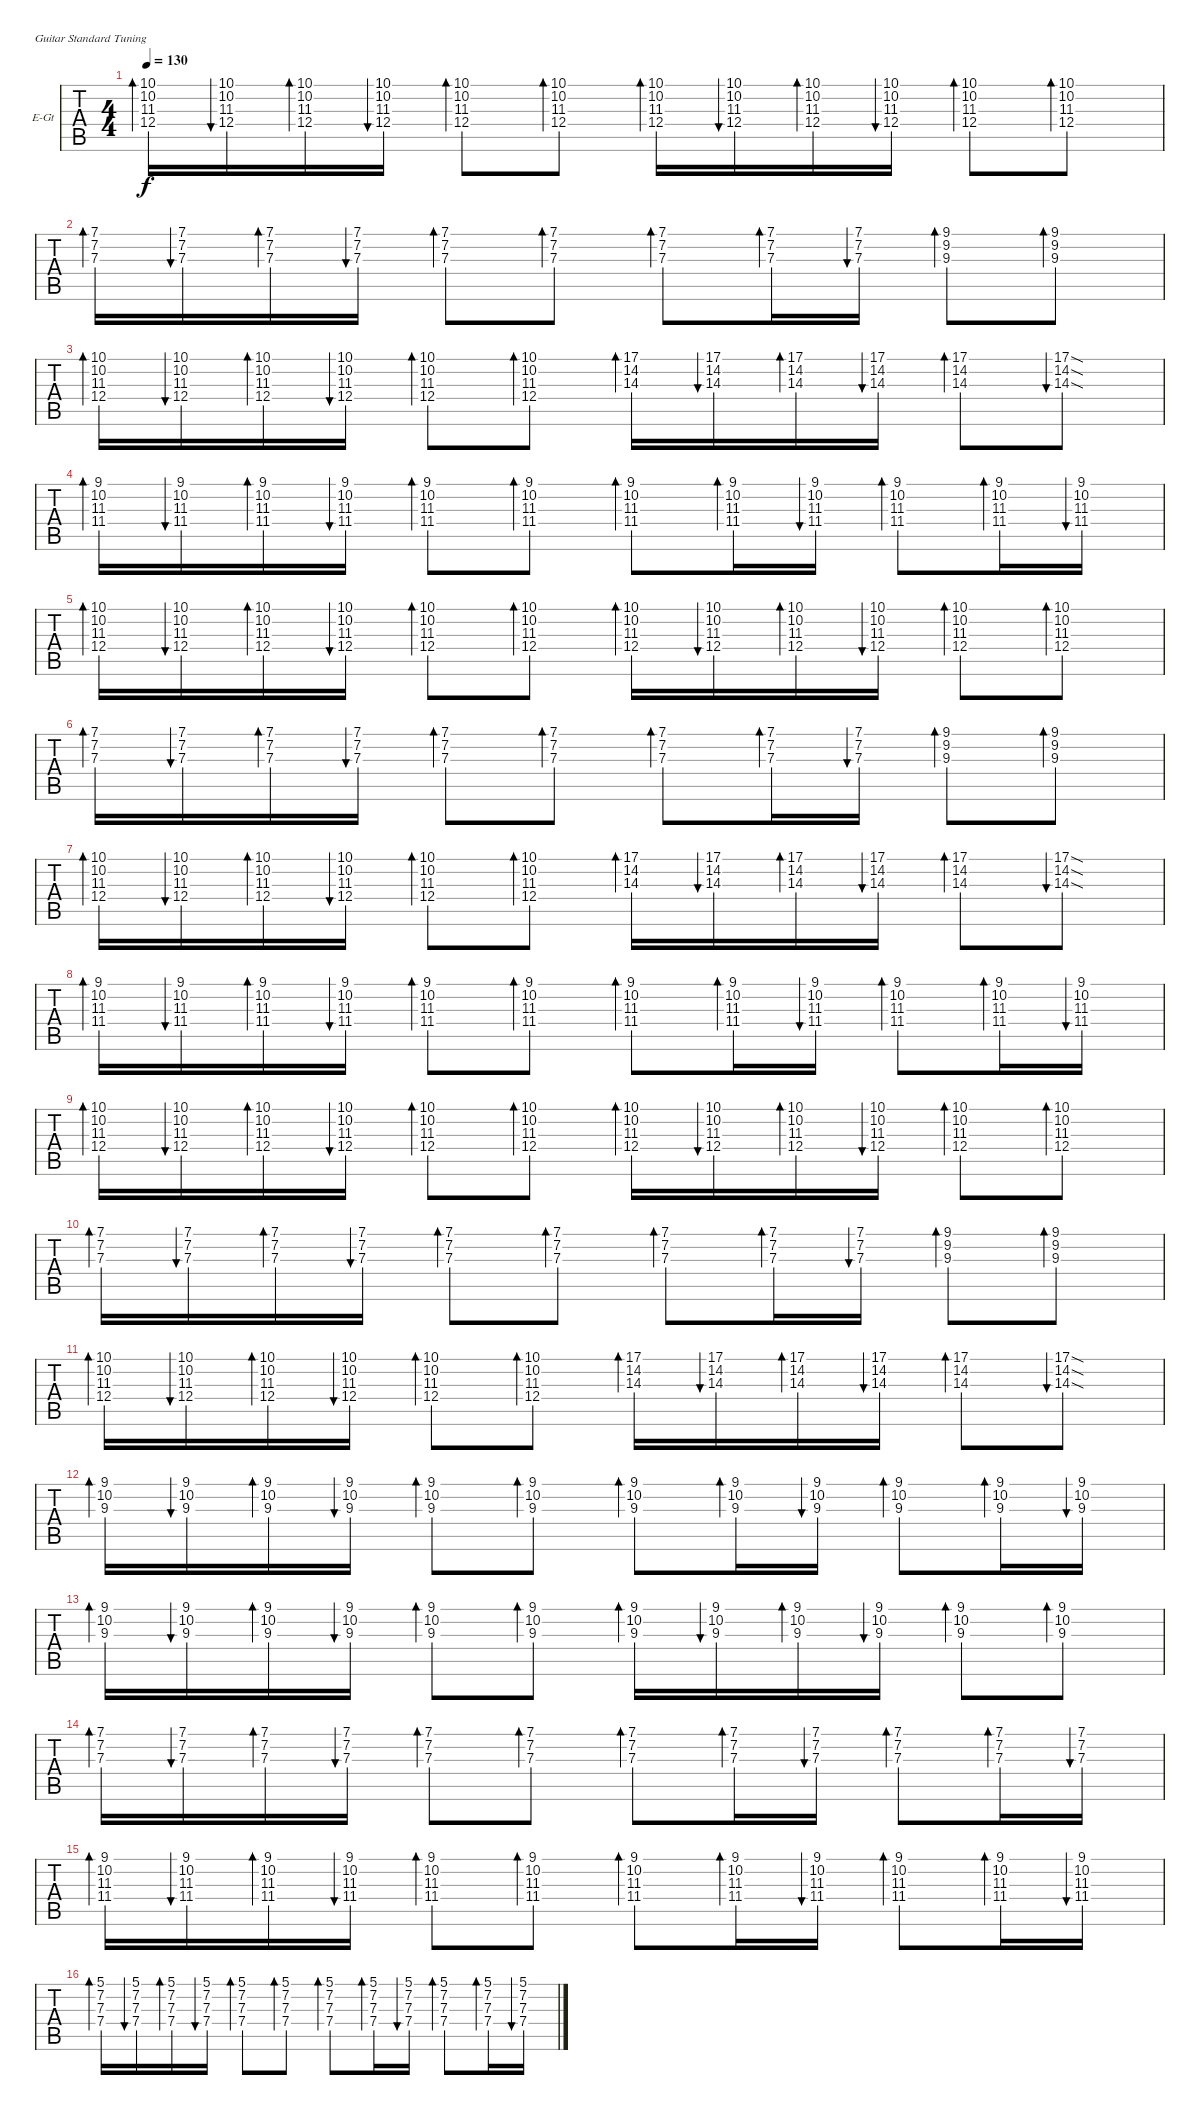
\bracketExtendMode groupsimilarinstruments
\firstSystemTrackNameOrientation horizontal
\otherSystemsTrackNameOrientation horizontal
\track ("Rithm Guitar" "E-Gt") {instrument electricguitarclean}
\staff {tabs}
\tuning (E4 B3 G3 D3 A2 E2)
\ts (4 4)
\tempo 130
\clef g2
\ks f#minor
(10.1 10.2 11.3 12.4).16{bd 60 dy f} (10.1 10.2 11.3 12.4).16{bu 60} (10.1 10.2 11.3 12.4).16{bd 60} (10.1 10.2 11.3 12.4).16{bu 60} (10.1 10.2 11.3 12.4).8{bd 60} (10.1 10.2 11.3 12.4).8{bd 60} (10.1 10.2 11.3 12.4).16{bd 60} (10.1 10.2 11.3 12.4).16{bu 60} (10.1 10.2 11.3 12.4).16{bd 60} (10.1 10.2 11.3 12.4).16{bu 60} (10.1 10.2 11.3 12.4).8{bd 60} (10.1 10.2 11.3 12.4).8{bd 60} |
(7.1 7.2 7.3).16{bd 60} (7.1 7.2 7.3).16{bu 60} (7.1 7.2 7.3).16{bd 60} (7.1 7.2 7.3).16{bu 60} (7.1 7.2 7.3).8{bd 60} (7.1 7.2 7.3).8{bd 60} (7.1 7.2 7.3).8{bd 60} (7.2 7.3 7.1).16{bd 60} (7.1 7.2 7.3).16{bu 60} (9.1 9.2 9.3).8{bd 60} (9.1 9.2 9.3).8{bd 60} |
(10.1 10.2 11.3 12.4).16{bd 60} (10.1 10.2 11.3 12.4).16{bu 60} (10.1 10.2 11.3 12.4).16{bd 60} (10.1 10.2 11.3 12.4).16{bu 60} (10.1 10.2 11.3 12.4).8{bd 60} (10.1 10.2 11.3 12.4).8{bd 60} (17.1 14.2 14.3).16{bd 60} (17.1 14.2 14.3).16{bu 60} (17.1 14.2 14.3).16{bd 60} (17.1 14.2 14.3).16{bu 60} (17.1 14.2 14.3).8{bd 60} (17.1{sod} 14.2{sod} 14.3{sod}).8{bu 60} |
(9.1 10.2 11.3 11.4).16{bd 60} (9.1 10.2 11.3 11.4).16{bu 60} (9.1 10.2 11.3 11.4).16{bd 59} (9.1 10.2 11.3 11.4).16{bu 60} (9.1 10.2 11.3 11.4).8{bd 59} (9.1 10.2 11.3 11.4).8{bd 59} (9.1 10.2 11.3 11.4).8{bd 59} (9.1 10.2 11.3 11.4).16{bd 59} (9.1 10.2 11.3 11.4).16{bu 60} (9.1 10.2 11.3 11.4).8{bd 59} (9.1 10.2 11.3 11.4).16{bd 59} (9.1 10.2 11.3 11.4).16{bu 60} |
(10.1 10.2 11.3 12.4).16{bd 60} (10.1 10.2 11.3 12.4).16{bu 60} (10.1 10.2 11.3 12.4).16{bd 60} (10.1 10.2 11.3 12.4).16{bu 60} (10.1 10.2 11.3 12.4).8{bd 60} (10.1 10.2 11.3 12.4).8{bd 60} (10.1 10.2 11.3 12.4).16{bd 60} (10.1 10.2 11.3 12.4).16{bu 60} (10.1 10.2 11.3 12.4).16{bd 60} (10.1 10.2 11.3 12.4).16{bu 60} (10.1 10.2 11.3 12.4).8{bd 60} (10.1 10.2 11.3 12.4).8{bd 60} |
(7.1 7.2 7.3).16{bd 60} (7.1 7.2 7.3).16{bu 60} (7.1 7.2 7.3).16{bd 60} (7.1 7.2 7.3).16{bu 60} (7.1 7.2 7.3).8{bd 60} (7.1 7.2 7.3).8{bd 60} (7.1 7.2 7.3).8{bd 60} (7.2 7.3 7.1).16{bd 60} (7.1 7.2 7.3).16{bu 60} (9.1 9.2 9.3).8{bd 60} (9.1 9.2 9.3).8{bd 60} |
(10.1 10.2 11.3 12.4).16{bd 60} (10.1 10.2 11.3 12.4).16{bu 60} (10.1 10.2 11.3 12.4).16{bd 60} (10.1 10.2 11.3 12.4).16{bu 60} (10.1 10.2 11.3 12.4).8{bd 60} (10.1 10.2 11.3 12.4).8{bd 60} (17.1 14.2 14.3).16{bd 60} (17.1 14.2 14.3).16{bu 60} (17.1 14.2 14.3).16{bd 60} (17.1 14.2 14.3).16{bu 60} (17.1 14.2 14.3).8{bd 60} (17.1{sod} 14.2{sod} 14.3{sod}).8{bu 60} |
(9.1 10.2 11.3 11.4).16{bd 60} (9.1 10.2 11.3 11.4).16{bu 60} (9.1 10.2 11.3 11.4).16{bd 59} (9.1 10.2 11.3 11.4).16{bu 60} (9.1 10.2 11.3 11.4).8{bd 59} (9.1 10.2 11.3 11.4).8{bd 59} (9.1 10.2 11.3 11.4).8{bd 59} (9.1 10.2 11.3 11.4).16{bd 59} (9.1 10.2 11.3 11.4).16{bu 60} (9.1 10.2 11.3 11.4).8{bd 59} (9.1 10.2 11.3 11.4).16{bd 59} (9.1 10.2 11.3 11.4).16{bu 60} |
(10.1 10.2 11.3 12.4).16{bd 60} (10.1 10.2 11.3 12.4).16{bu 60} (10.1 10.2 11.3 12.4).16{bd 60} (10.1 10.2 11.3 12.4).16{bu 60} (10.1 10.2 11.3 12.4).8{bd 60} (10.1 10.2 11.3 12.4).8{bd 60} (10.1 10.2 11.3 12.4).16{bd 60} (10.1 10.2 11.3 12.4).16{bu 60} (10.1 10.2 11.3 12.4).16{bd 60} (10.1 10.2 11.3 12.4).16{bu 60} (10.1 10.2 11.3 12.4).8{bd 60} (10.1 10.2 11.3 12.4).8{bd 60} |
(7.1 7.2 7.3).16{bd 60} (7.1 7.2 7.3).16{bu 60} (7.1 7.2 7.3).16{bd 60} (7.1 7.2 7.3).16{bu 60} (7.1 7.2 7.3).8{bd 60} (7.1 7.2 7.3).8{bd 60} (7.1 7.2 7.3).8{bd 60} (7.2 7.3 7.1).16{bd 60} (7.1 7.2 7.3).16{bu 60} (9.1 9.2 9.3).8{bd 60} (9.1 9.2 9.3).8{bd 60} |
(10.1 10.2 11.3 12.4).16{bd 60} (10.1 10.2 11.3 12.4).16{bu 60} (10.1 10.2 11.3 12.4).16{bd 60} (10.1 10.2 11.3 12.4).16{bu 60} (10.1 10.2 11.3 12.4).8{bd 60} (10.1 10.2 11.3 12.4).8{bd 60} (17.1 14.2 14.3).16{bd 60} (17.1 14.2 14.3).16{bu 60} (17.1 14.2 14.3).16{bd 60} (17.1 14.2 14.3).16{bu 60} (17.1 14.2 14.3).8{bd 60} (17.1{sod} 14.2{sod} 14.3{sod}).8{bu 60} |
(9.1 10.2 9.3).16{bd 60} (9.1 10.2 9.3).16{bu 60} (9.1 10.2 9.3).16{bd 59} (9.1 10.2 9.3).16{bu 60} (9.1 10.2 9.3).8{bd 59} (9.1 10.2 9.3).8{bd 59} (9.1 10.2 9.3).8{bd 59} (9.1 10.2 9.3).16{bd 59} (9.1 10.2 9.3).16{bu 60} (9.1 10.2 9.3).8{bd 59} (9.1 10.2 9.3).16{bd 59} (9.1 10.2 9.3).16{bu 60} |
(9.1 10.2 9.3).16{bd 60} (9.1 10.2 9.3).16{bu 60} (9.1 10.2 9.3).16{bd 59} (9.1 10.2 9.3).16{bu 60} (9.1 10.2 9.3).8{bd 59} (9.1 10.2 9.3).8{bd 59} (9.1 10.2 9.3).16{bd 59} (9.1 10.2 9.3).16{bu 60} (9.1 10.2 9.3).16{bd 59} (9.1 10.2 9.3).16{bu 60} (9.1 10.2 9.3).8{bd 59} (9.1 10.2 9.3).8{bd 59} |
(7.1 7.2 7.3).16{bd 60} (7.1 7.2 7.3).16{bu 60} (7.1 7.2 7.3).16{bd 59} (7.1 7.2 7.3).16{bu 60} (7.1 7.2 7.3).8{bd 59} (7.1 7.2 7.3).8{bd 59} (7.1 7.2 7.3).8{bd 59} (7.1 7.2 7.3).16{bd 59} (7.1 7.2 7.3).16{bu 60} (7.1 7.2 7.3).8{bd 59} (7.1 7.2 7.3).16{bd 59} (7.1 7.2 7.3).16{bu 60} |
(9.1 10.2 11.3 11.4).16{bd 60} (9.1 10.2 11.3 11.4).16{bu 60} (9.1 10.2 11.3 11.4).16{bd 59} (9.1 10.2 11.3 11.4).16{bu 60} (9.1 10.2 11.3 11.4).8{bd 59} (9.1 10.2 11.3 11.4).8{bd 59} (9.1 10.2 11.3 11.4).8{bd 59} (9.1 10.2 11.3 11.4).16{bd 59} (9.1 10.2 11.3 11.4).16{bu 60} (9.1 10.2 11.3 11.4).8{bd 59} (9.1 10.2 11.3 11.4).16{bd 59} (9.1 10.2 11.3 11.4).16{bu 60} |
(5.1 7.2 7.3 7.4).16{bd 60} (5.1 7.2 7.3 7.4).16{bu 60} (5.1 7.2 7.3 7.4).16{bd 59} (5.1 7.2 7.3 7.4).16{bu 60} (5.1 7.2 7.3 7.4).8{bd 59} (5.1 7.2 7.3 7.4).8{bd 59} (5.1 7.2 7.3 7.4).8{bd 59} (5.1 7.2 7.3 7.4).16{bd 59} (5.1 7.2 7.3 7.4).16{bu 60} (5.1 7.2 7.3 7.4).8{bd 59} (5.1 7.2 7.3 7.4).16{bd 59} (5.1 7.2 7.3 7.4).16{bu 60}
